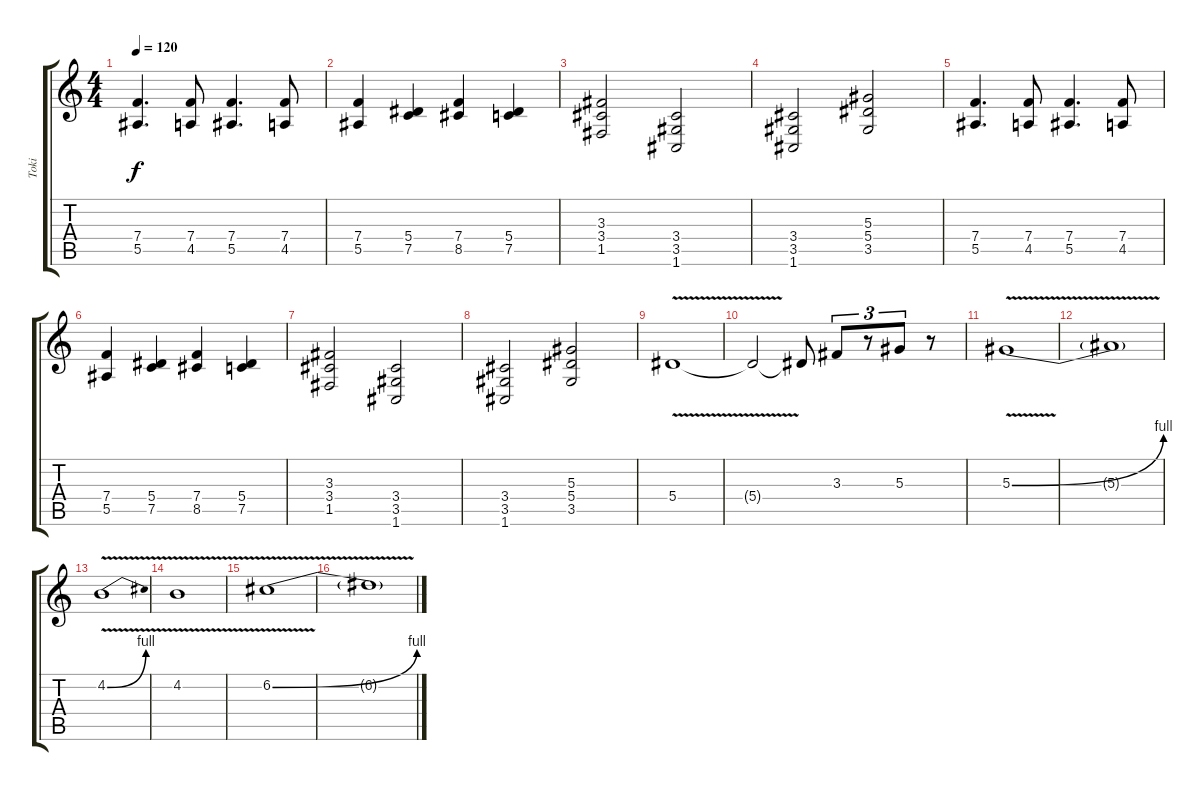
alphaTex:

\track ("Toki" "Toki") {instrument distortionguitar}
\staff {score tabs}
\tuning (C4 G3 Eb3 Bb2 F2 C2) {hide}
\ts (4 4)
\tempo 120
\clef g2
\ks c
(7.4 5.5).4{d dy f} (7.4 4.5).8 (7.4 5.5).4{d} (7.4 4.5).8 |
(7.4 5.5).4 (5.4 7.5).4 (7.4 8.5).4 (5.4 7.5).4 |
(3.3 3.4 1.5).2 (3.4 3.5 1.6).2 |
(3.4 3.5 1.6).2 (5.3 5.4 3.5).2 |
(7.4 5.5).4{d} (7.4 4.5).8 (7.4 5.5).4{d} (7.4 4.5).8 |
(7.4 5.5).4 (5.4 7.5).4 (7.4 8.5).4 (5.4 7.5).4 |
(3.3 3.4 1.5).2 (3.4 3.5 1.6).2 |
(3.4 3.5 1.6).2 (5.3 5.4 3.5).2 |
5.4{v}.1 |
5.4{t}.2 5.4{t}.8 3.3.8{tu (3 2)} r.8{tu (3 2)} 5.3.8{tu (3 2)} r.8 |
5.3{be (bend 0 0 60 4) v}.1 |
5.3{t}.1 |
4.2{be (bend 0 0 60 4) v}.1 |
4.2{v}.1 |
6.2{be (bend 0 0 60 4) v}.1 |
6.2{t}.1
